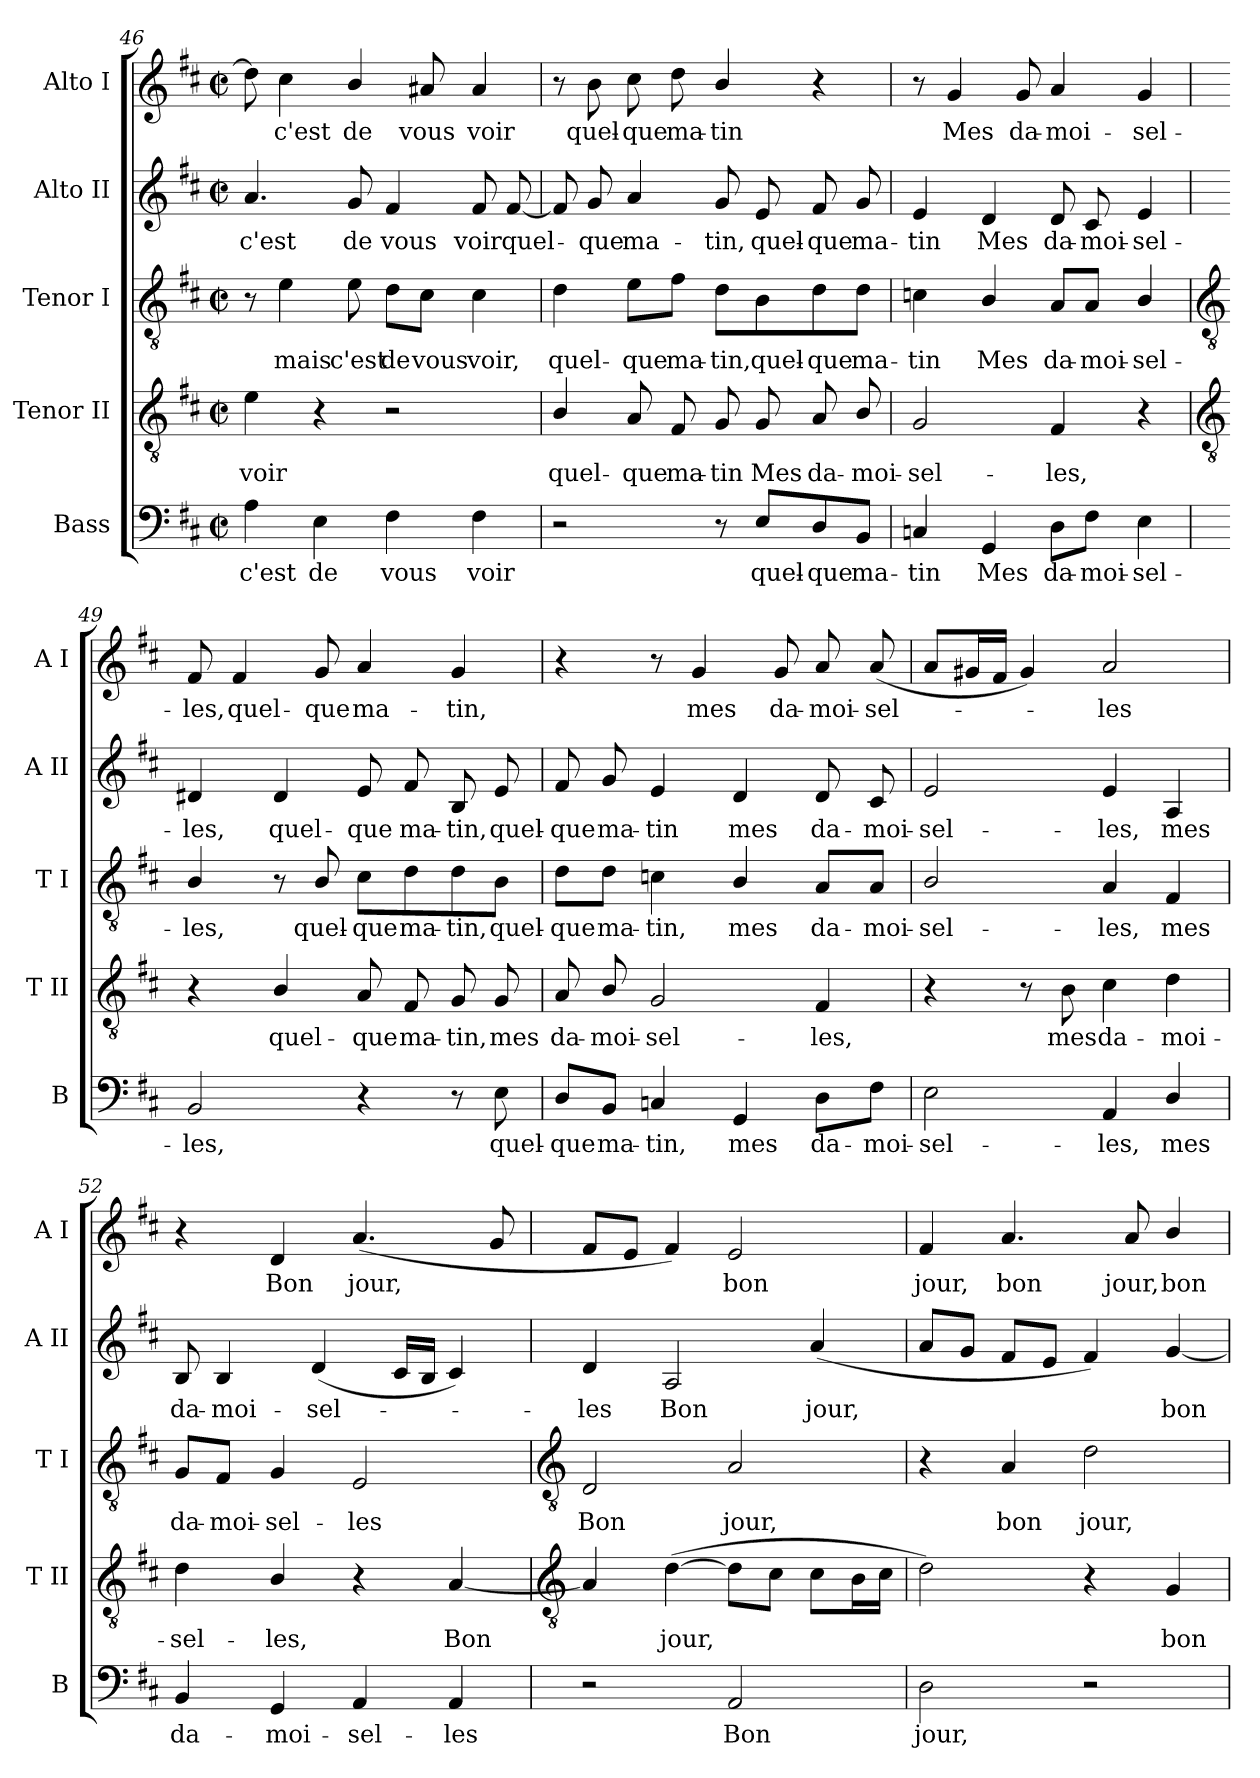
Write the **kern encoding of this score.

**kern	**text	**kern	**text	**kern	**text	**kern	**text	**kern	**text
*part5	*part5	*part4	*part4	*part3	*part3	*part2	*part2	*part1	*part1
*staff5	*staff5	*staff4	*staff4	*staff3	*staff3	*staff2	*staff2	*staff1	*staff1
*I"Bass	*	*I"Tenor II	*	*I"Tenor I	*	*I"Alto II	*	*I"Alto I	*
*I'B	*	*I'T II	*	*I'T I	*	*I'A II	*	*I'A I	*
!!LO:LB:g=z
*clefF4	*	*clefGv2	*	*clefGv2	*	*clefG2	*	*clefG2	*
*k[f#c#]	*	*k[f#c#]	*	*k[f#c#]	*	*k[f#c#]	*	*k[f#c#]	*
*D:	*	*D:	*	*D:	*	*D:	*	*D:	*
*M2/2	*	*M2/2	*	*M2/2	*	*M2/2	*	*M2/2	*
*met(c|)	*	*met(c|)	*	*met(c|)	*	*met(c|)	*	*met(c|)	*
=46	=46	=46	=46	=46	=46	=46	=46	=46	=46
!	!LO:LY:b	!	!LO:LY:b	!	!	!	!LO:LY:b	!	!
4A	c'est	4e	voir	8r	.	4.a	c'est	8dd]	.
!	!	!	!	!	!LO:LY:b	!	!	!	!LO:LY:b
.	.	.	.	4e	mais	.	.	4cc#	c'est
!	!LO:LY:b	!	!	!	!	!	!	!	!
4E	de	4r	.	.	.	.	.	.	.
!	!	!	!	!	!LO:LY:b	!	!LO:LY:b	!	!LO:LY:b
.	.	.	.	8e	c'est	8g	de	4b/	de
!	!LO:LY:b	!	!	!	!LO:LY:b	!	!LO:LY:b	!	!
4F#	vous	2r	.	8d\L	de	4f#	vous	.	.
!	!	!	!	!	!LO:LY:b	!	!	!	!LO:LY:b
.	.	.	.	8c#\J	vous	.	.	8a#X	vous
!	!LO:LY:b	!	!	!	!LO:LY:b	!	!LO:LY:b	!	!LO:LY:b
4F#	voir	.	.	4c#	voir,	8f#	voir	4a#	voir
!	!	!	!	!	!	!	!LO:LY:b	!	!
.	.	.	.	.	.	[8f#	quel-	.	.
=47	=47	=47	=47	=47	=47	=47	=47	=47	=47
!	!	!	!LO:LY:b	!	!LO:LY:b	!	!	!	!
2r	.	4B/	quel-	4d	quel-	8f#]	.	8r	.
!	!	!	!	!	!	!	!LO:LY:b	!	!LO:LY:b
.	.	.	.	.	.	8g	que	8b	quel-
!	!	!	!LO:LY:b	!	!LO:LY:b	!	!LO:LY:b	!	!LO:LY:b
.	.	8A	-que	8e\L	-que	4a	ma-	8cc#	-que
!	!	!	!LO:LY:b	!	!LO:LY:b	!	!	!	!LO:LY:b
.	.	8F#	ma-	8f#\J	ma-	.	.	8dd	ma-
!	!	!	!LO:LY:b	!	!LO:LY:b	!	!LO:LY:b	!	!LO:LY:b
8r	.	8G	-tin	8d\L	-tin,	8g	-tin,	4b/	-tin
!	!LO:LY:b	!	!LO:LY:b	!	!LO:LY:b	!	!LO:LY:b	!	!
8E/L	quel-	8G	Mes	8B\	quel-	8e	quel-	.	.
!	!LO:LY:b	!	!LO:LY:b	!	!LO:LY:b	!	!LO:LY:b	!	!
8D/	-que	8A	da-	8d\	-que	8f#	-que	4r	.
!	!LO:LY:b	!	!LO:LY:b	!	!LO:LY:b	!	!LO:LY:b	!	!
8BB/J	ma-	8B/	-moi-	8d\J	ma-	8g	ma-	.	.
=48	=48	=48	=48	=48	=48	=48	=48	=48	=48
!	!LO:LY:b	!	!LO:LY:b	!	!LO:LY:b	!	!LO:LY:b	!	!
4Cn	-tin	2G	-sel-	4cn	-tin	4e	-tin	8r	.
!	!	!	!	!	!	!	!	!	!LO:LY:b
.	.	.	.	.	.	.	.	4g	Mes
!	!LO:LY:b	!	!	!	!LO:LY:b	!	!LO:LY:b	!	!
4GG	Mes	.	.	4B/	Mes	4d	Mes	.	.
!	!	!	!	!	!	!	!	!	!LO:LY:b
.	.	.	.	.	.	.	.	8g	da-
!	!LO:LY:b	!	!LO:LY:b	!	!LO:LY:b	!	!LO:LY:b	!	!LO:LY:b
8D\L	da-	4F#	-les,	8A/L	da-	8d	da-	4a	-moi-
!	!LO:LY:b	!	!	!	!LO:LY:b	!	!LO:LY:b	!	!
8F#\J	-moi-	.	.	8A/J	-moi-	8c#	-moi-	.	.
!	!LO:LY:b	!	!	!	!LO:LY:b	!	!LO:LY:b	!	!LO:LY:b
4E	-sel-	4r	.	4B/	-sel-	4e	-sel-	4g	-sel-
!!LO:LB:g=z
=49	=49	=49	=49	=49	=49	=49	=49	=49	=49
*	*	*clefGv2	*	*clefGv2	*	*	*	*	*
!	!LO:LY:b	!	!	!	!LO:LY:b	!	!LO:LY:b	!	!LO:LY:b
2BB	-les,	4r	.	4B/	-les,	4d#X	-les,	8f#	-les,
!	!	!	!	!	!	!	!	!	!LO:LY:b
.	.	.	.	.	.	.	.	4f#	quel-
!	!	!	!LO:LY:b	!	!	!	!LO:LY:b	!	!
.	.	4B/	quel-	8r	.	4d#	quel-	.	.
!	!	!	!	!	!LO:LY:b	!	!	!	!LO:LY:b
.	.	.	.	8B/	quel-	.	.	8g	-que
!	!	!	!LO:LY:b	!	!LO:LY:b	!	!LO:LY:b	!	!LO:LY:b
4r	.	8A	-que	8c#\L	-que	8e	-que	4a	ma-
!	!	!	!LO:LY:b	!	!LO:LY:b	!	!LO:LY:b	!	!
.	.	8F#	ma-	8d\	ma-	8f#	ma-	.	.
!	!	!	!LO:LY:b	!	!LO:LY:b	!	!LO:LY:b	!	!LO:LY:b
8r	.	8G	-tin,	8d\	-tin,	8B	-tin,	4g	-tin,
!	!LO:LY:b	!	!LO:LY:b	!	!LO:LY:b	!	!LO:LY:b	!	!
8E	quel-	8G	mes	8B\J	quel-	8e	quel-	.	.
=50	=50	=50	=50	=50	=50	=50	=50	=50	=50
!	!LO:LY:b	!	!LO:LY:b	!	!LO:LY:b	!	!LO:LY:b	!	!
8D/L	-que	8A	da-	8d\L	-que	8f#	-que	4r	.
!	!LO:LY:b	!	!LO:LY:b	!	!LO:LY:b	!	!LO:LY:b	!	!
8BB/J	ma-	8B/	-moi-	8d\J	ma-	8g	ma-	.	.
!	!LO:LY:b	!	!LO:LY:b	!	!LO:LY:b	!	!LO:LY:b	!	!
4Cn	-tin,	2G	-sel-	4cn	-tin,	4e	-tin	8r	.
!	!	!	!	!	!	!	!	!	!LO:LY:b
.	.	.	.	.	.	.	.	4g	mes
!	!LO:LY:b	!	!	!	!LO:LY:b	!	!LO:LY:b	!	!
4GG	mes	.	.	4B/	mes	4d	mes	.	.
!	!	!	!	!	!	!	!	!	!LO:LY:b
.	.	.	.	.	.	.	.	8g	da-
!	!LO:LY:b	!	!LO:LY:b	!	!LO:LY:b	!	!LO:LY:b	!	!LO:LY:b
8D\L	da-	4F#	-les,	8A/L	da-	8d	da-	8a	-moi-
!	!LO:LY:b	!	!	!	!LO:LY:b	!	!LO:LY:b	!	!LO:LY:b
8F#\J	-moi-	.	.	8A/J	-moi-	8c#	-moi-	(<8a	-sel-
=51	=51	=51	=51	=51	=51	=51	=51	=51	=51
!	!LO:LY:b	!	!	!	!LO:LY:b	!	!LO:LY:b	!	!
2E	-sel-	4r	.	2B/	-sel-	2e	-sel-	8aL	.
.	.	.	.	.	.	.	.	16g#XL	.
.	.	.	.	.	.	.	.	16f#JJ	.
.	.	8r	.	.	.	.	.	4g#)	.
!	!	!	!LO:LY:b	!	!	!	!	!	!
.	.	8B	mes	.	.	.	.	.	.
!	!LO:LY:b	!	!LO:LY:b	!	!LO:LY:b	!	!LO:LY:b	!	!LO:LY:b
4AA	-les,	4c#	da-	4A	-les,	4e	-les,	2a	les
!	!LO:LY:b	!	!LO:LY:b	!	!LO:LY:b	!	!LO:LY:b	!	!
4D/	mes	4d	-moi-	4F#	mes	4A	mes	.	.
=52	=52	=52	=52	=52	=52	=52	=52	=52	=52
!	!LO:LY:b	!	!LO:LY:b	!	!LO:LY:b	!	!LO:LY:b	!	!
4BB	da-	4d	-sel-	8G/L	da-	8B	da-	4r	.
!	!	!	!	!	!LO:LY:b	!	!LO:LY:b	!	!
.	.	.	.	8F#/J	-moi-	4B	-moi-	.	.
!	!LO:LY:b	!	!LO:LY:b	!	!LO:LY:b	!	!	!	!LO:LY:b
4GG	-moi-	4B/	-les,	4G	-sel-	.	.	4d	Bon
!	!	!	!	!	!	!	!LO:LY:b	!	!
.	.	.	.	.	.	(<4d	-sel-	.	.
!	!LO:LY:b	!	!	!	!LO:LY:b	!	!	!	!LO:LY:b
4AA	-sel-	4r	.	2E	-les	.	.	(<4.a	jour,
.	.	.	.	.	.	16c#LL	.	.	.
.	.	.	.	.	.	16BJJ	.	.	.
!	!LO:LY:b	!	!LO:LY:b	!	!	!	!	!	!
4AA	-les	[4A	Bon	.	.	4c#)	.	.	.
.	.	.	.	.	.	.	.	8g	.
!!LO:LB:g=z
=53	=53	=53	=53	=53	=53	=53	=53	=53	=53
*	*	*clefGv2	*	*clefGv2	*	*	*	*	*
!	!	!	!	!	!LO:LY:b	!	!LO:LY:b	!	!
2r	.	4A]	.	2D	Bon	4d	les	8f#L	.
.	.	.	.	.	.	.	.	8eJ	.
!	!	!	!LO:LY:b	!	!	!	!LO:LY:b	!	!
.	.	(>[4d	jour,	.	.	2A	Bon	4f#)	.
!	!LO:LY:b	!	!	!	!LO:LY:b	!	!	!	!LO:LY:b
2AA	Bon	8dL]	.	2A	jour,	.	.	2e	bon
.	.	8c#J	.	.	.	.	.	.	.
!	!	!	!	!	!	!	!LO:LY:b	!	!
.	.	8c#L	.	.	.	(<4a	jour,	.	.
.	.	16BL	.	.	.	.	.	.	.
.	.	16c#JJ	.	.	.	.	.	.	.
=54	=54	=54	=54	=54	=54	=54	=54	=54	=54
!	!LO:LY:b	!	!	!	!	!	!	!	!LO:LY:b
2D	jour,	2d)	.	4r	.	8aL	.	4f#	jour,
.	.	.	.	.	.	8gJ	.	.	.
!	!	!	!	!	!LO:LY:b	!	!	!	!LO:LY:b
.	.	.	.	4A	bon	8f#L	.	4.a	bon
.	.	.	.	.	.	8eJ	.	.	.
!	!	!	!	!	!LO:LY:b	!	!	!	!
2r	.	4r	.	2d	jour,	4f#)	.	.	.
!	!	!	!	!	!	!	!	!	!LO:LY:b
.	.	.	.	.	.	.	.	8a	jour,
!	!	!	!LO:LY:b	!	!	!	!LO:LY:b	!	!LO:LY:b
.	.	4G	bon	.	.	[4g	bon	4b/	bon
=	=	=	=	=	=	=	=	=	=
*-	*-	*-	*-	*-	*-	*-	*-	*-	*-
